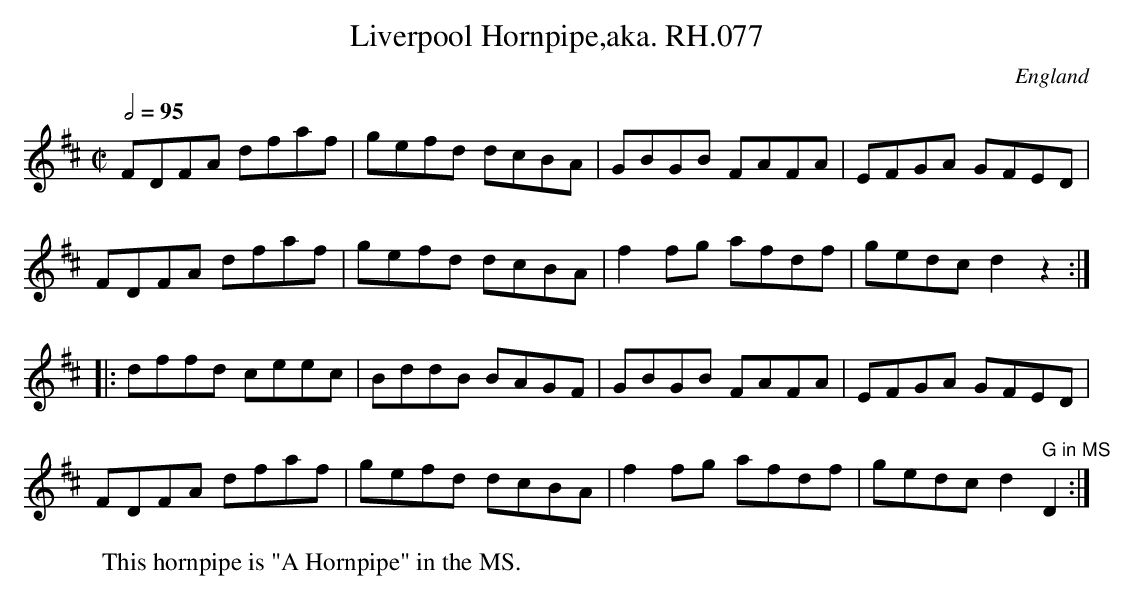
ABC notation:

X:1
T:Liverpool Hornpipe,aka. RH.077
O:England
M:C|
L:1/8
Q:1/2=95
K:D major
FDFA dfaf|gefd dcBA|GBGB FAFA|EFGA GFED|!
FDFA dfaf|gefd dcBA|f2fg afdf|gedc d2z2:|!
|:dffd ceec|BddB BAGF|GBGB FAFA|EFGA GFED|!
FDFA dfaf|gefd dcBA|f2fg afdf|gedc d2" G in MS"D2:|
W:This hornpipe is "A Hornpipe" in the MS.
